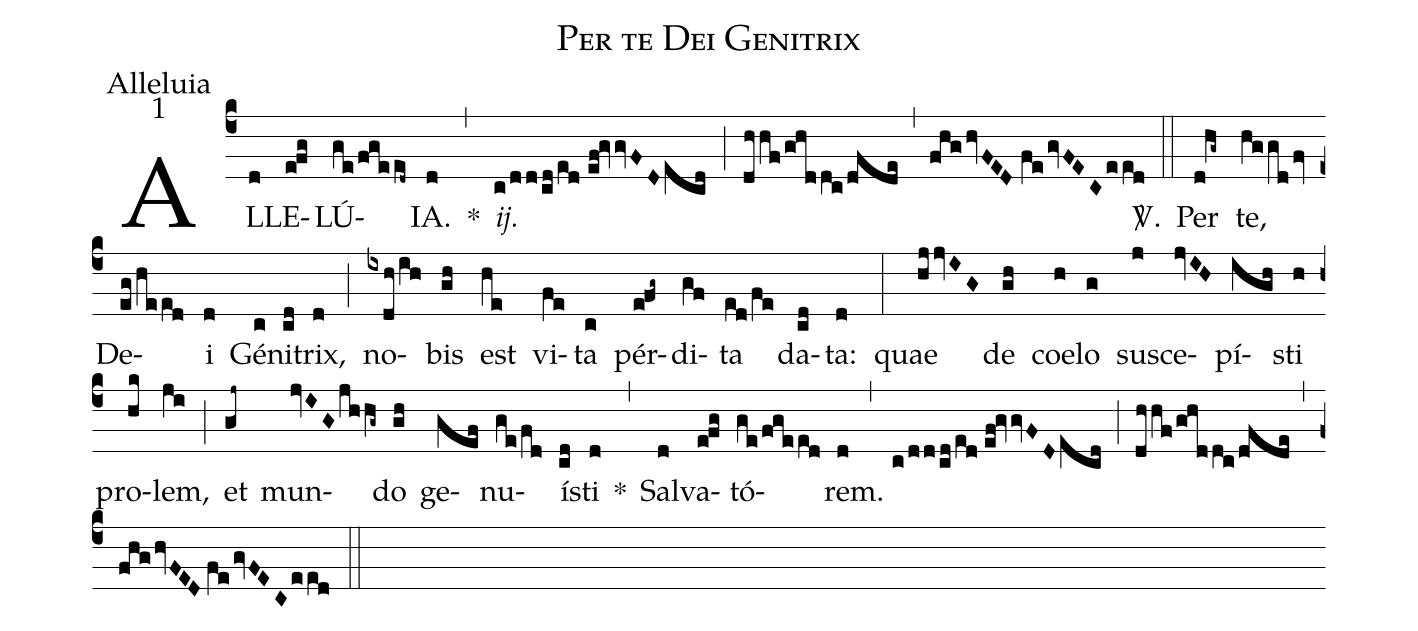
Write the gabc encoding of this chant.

name:Per te Dei Genitrix;
office-part:Alleluia;
mode:1;
%%
(c4) AL(d)LE(e!fg)LÚ(ge/fgeed~)IA.(d) *(,) <i>ij.</i>(c/dd/cd/ed//ef!gvvFDecd) (;) (dhhf/ghddc/dfde) (,) (fhg/hvFED//fe/gvFECeed) <sp>V/</sp>.(::) Per(d!hg~) te,(hggdfv) De(eg/heed)i(d) Gé(c)ni(cd)trix,(d) (;) no(ixdh/ih)bis(gh) est(he) vi(fe)ta(c) pér(e!fg~)di(gf)ta(ed/fe) da(cd)ta:(d) (:) quae(hjjvIG) de(gh) coe(h)lo(g) su(j)sce(jvIH)pí(igh)sti(h) pro(hk)lem,(ji) (;) et(gj~) mun(jvIGjhhg~)do(gh) ge(gef)nu(ge/fd)í(cd)sti(d) *(,) Sal(d)va(e!fg)tó(ge/fgeed)rem.(d) (,) (c/dd/cd/ed//ef!gvvFDecd) (;) (dhhf/ghddc/dfde) (,) (fhg/hvFED//fe/gvFECeed) (::)
